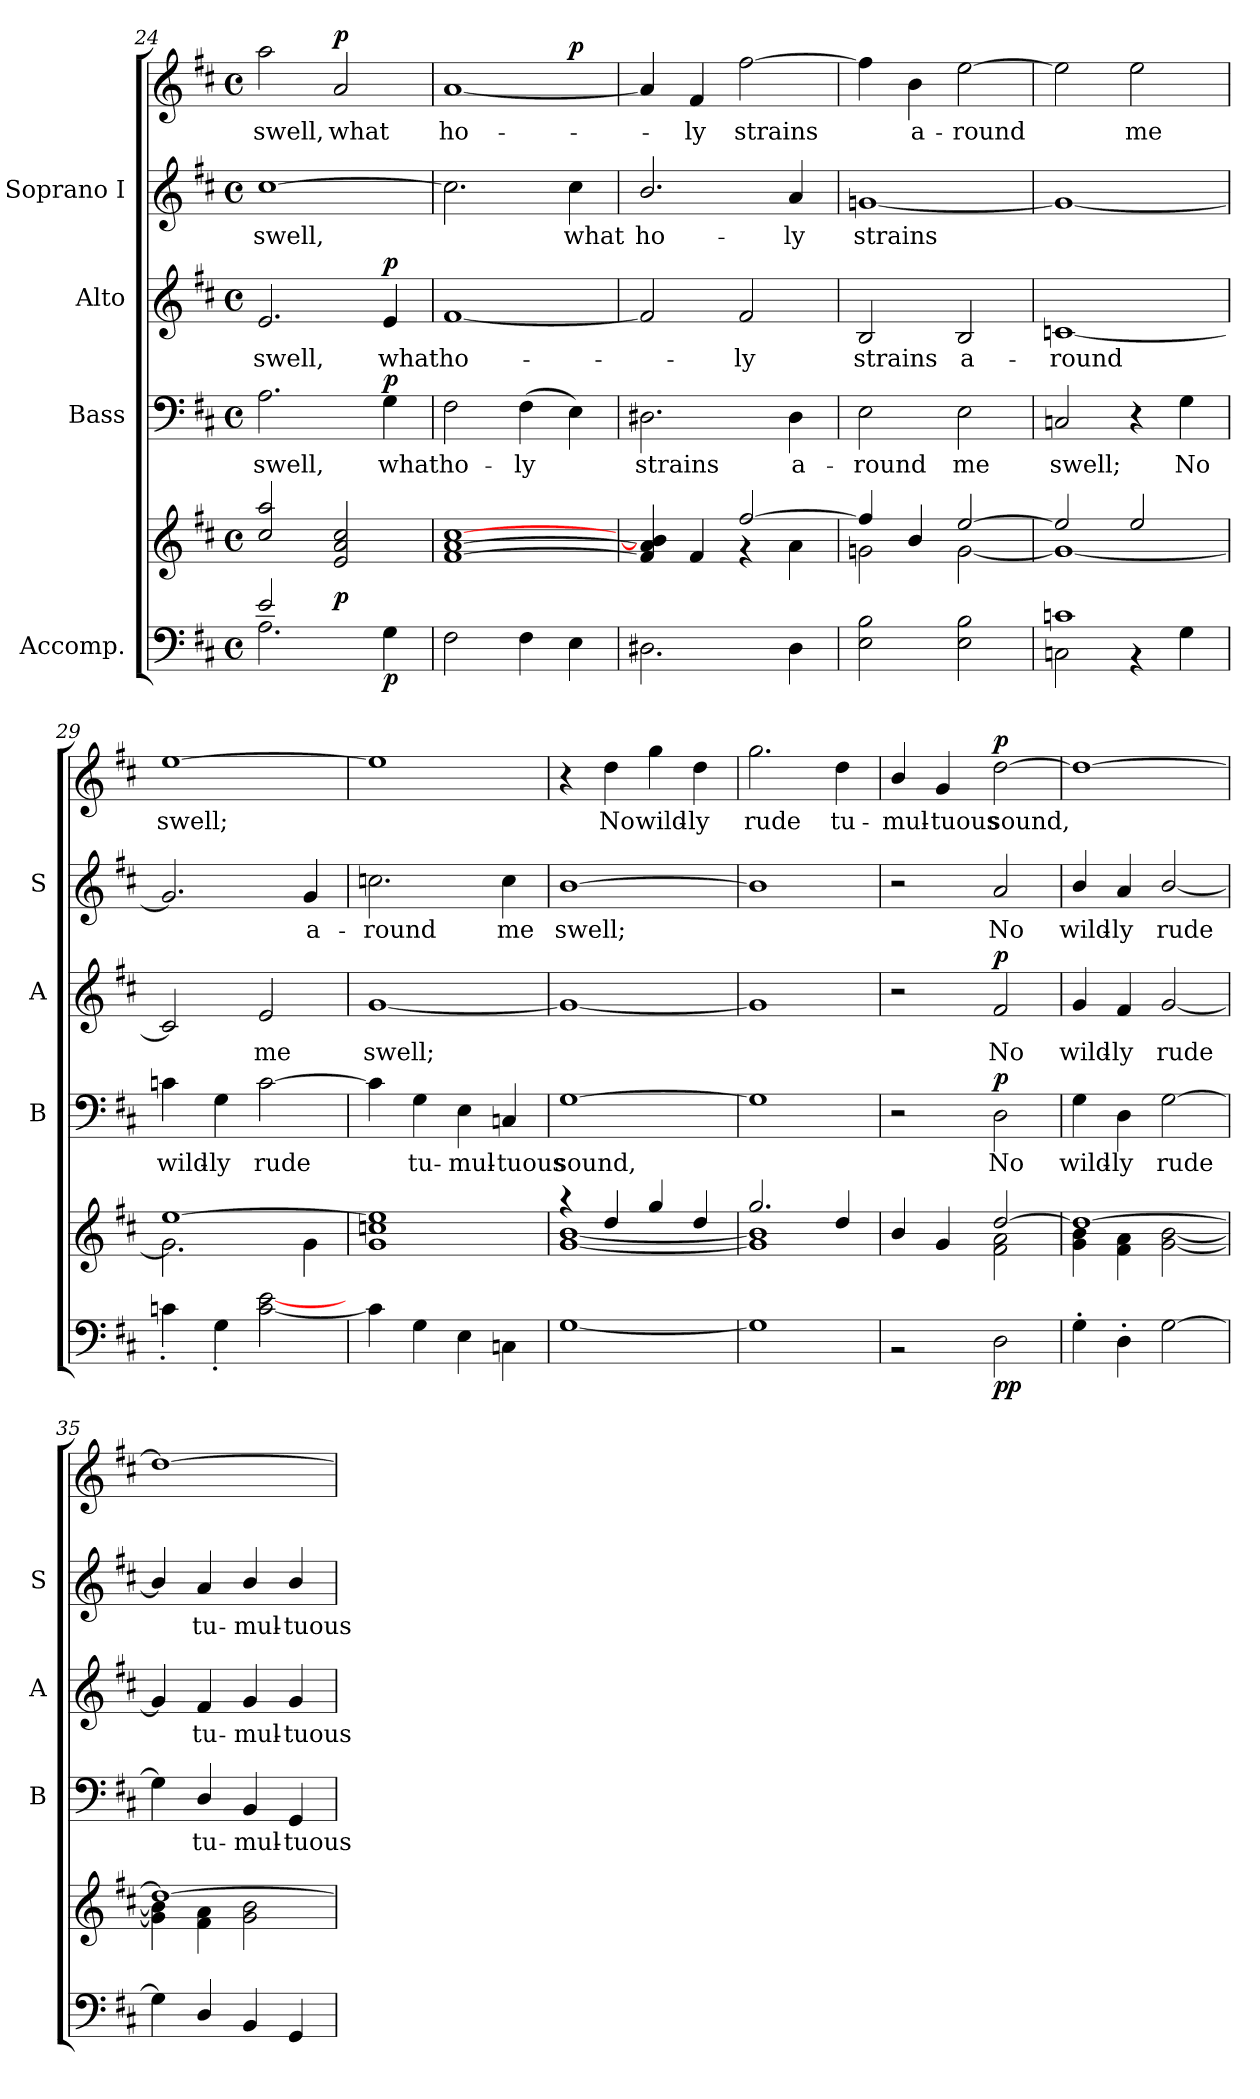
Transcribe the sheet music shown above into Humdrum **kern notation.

**kern	**kern	**dynam	**kern	**text	**dynam	**kern	**text	**dynam	**kern	**text	**kern	**text	**dynam
*part4	*part4	*part4	*part3	*part3	*part3	*part2	*part2	*part2	*part1	*part1	*part1	*part1	*part1
*staff6	*staff5	*staff5/6	*staff4	*staff4	*staff4	*staff3	*staff3	*staff3	*staff2	*staff2	*staff1	*staff1	*staff1/2
*I"Accomp.	*	*	*I"Bass	*	*	*I"Alto	*	*	*I"Soprano I	*	*	*	*
*	*	*	*I'B	*	*	*I'A	*	*	*I'S	*	*	*	*
*clefF4	*clefG2	*	*clefF4	*	*	*clefG2	*	*	*clefG2	*	*clefG2	*	*
*k[f#c#]	*k[f#c#]	*	*k[f#c#]	*	*	*k[f#c#]	*	*	*k[f#c#]	*	*k[f#c#]	*	*
*D:	*D:	*	*D:	*	*	*D:	*	*	*D:	*	*D:	*	*
*M4/4	*M4/4	*	*M4/4	*	*	*M4/4	*	*	*M4/4	*	*M4/4	*	*
*met(c)	*met(c)	*	*met(c)	*	*	*met(c)	*	*	*met(c)	*	*met(c)	*	*
=24	=24	=24	=24	=24	=24	=24	=24	=24	=24	=24	=24	=24	=24
*^	*^	*	*	*	*	*	*	*	*	*	*	*	*
!	!	!	!	!	!	!LO:LY:b	!	!	!LO:LY:b	!	!	!LO:LY:b	!	!LO:LY:b	!
2e/	2.A\	2cc# 2aa	1ryy	.	2.A	swell,	.	2.e	swell,	.	[1cc#	swell,	2aa	swell,	.
!	!	!	!	!LO:DY:b	!	!	!	!	!	!	!	!	!	!LO:LY:b	!LO:DY:b
2ryy	.	2e 2a 2cc#	.	p	.	.	.	.	.	.	.	.	2a	what	p
!	!	!	!	!LO:DY:b=2	!	!LO:LY:b	!LO:DY:b	!	!LO:LY:b	!LO:DY:b	!	!	!	!	!
.	4G\	.	.	p	4G	what	p	4e	what	p	.	.	.	.	.
=25	=25	=25	=25	=25	=25	=25	=25	=25	=25	=25	=25	=25	=25	=25	=25
!	!	!	!	!	!	!LO:LY:b	!	!	!LO:LY:b	!	!	!	!	!LO:LY:b	!
1ryy	2F#\	[1f# [1a [1cc#	1ryy	.	2F#	ho-	.	[1f#	ho-	.	2.cc#]	.	[1a	ho-	.
!	!	!	!	!	!	!LO:LY:b	!	!	!	!	!	!	!	!	!
.	4F#\	.	.	.	(>4F#	-ly	.	.	.	.	.	.	.	.	.
!	!	!	!	!	!	!	!	!	!	!	!	!LO:LY:b	!	!	!LO:DY:b=2
.	4E\	.	.	.	4E)	.	.	.	.	.	4cc#	what	.	.	p
=26	=26	=26	=26	=26	=26	=26	=26	=26	=26	=26	=26	=26	=26	=26	=26
!	!	!	!	!	!	!LO:LY:b	!	!	!	!	!	!LO:LY:b	!	!	!
1ryy	2.D#X\	4f#] 4a] 4b]	2ryy	.	2.D#X	strains	.	2f#]	.	.	2.b/	ho-	4a]	.	.
!	!	!	!	!	!	!	!	!	!	!	!	!	!	!LO:LY:b	!
.	.	4f#	.	.	.	.	.	.	.	.	.	.	4f#	ly	.
!	!	!	!	!	!	!	!	!	!LO:LY:b	!	!	!	!	!LO:LY:b	!
.	.	[2ff#/	4r	.	.	.	.	2f#	ly	.	.	.	[2ff#	strains	.
!	!	!	!	!	!	!LO:LY:b	!	!	!	!	!	!LO:LY:b	!	!	!
.	4D#\	.	4a\	.	4D#	a-	.	.	.	.	4a	-ly	.	.	.
!!LO:LB:g=z
=27	=27	=27	=27	=27	=27	=27	=27	=27	=27	=27	=27	=27	=27	=27	=27
!	!	!	!	!	!	!LO:LY:b	!	!	!LO:LY:b	!	!	!LO:LY:b	!	!	!
1ryy	2E\ 2B\	4ff#/]	2gn\	.	2E	-round	.	2B	strains	.	[1gn	strains	4ff#]	.	.
!	!	!	!	!	!	!	!	!	!	!	!	!	!	!LO:LY:b	!
.	.	4b/	.	.	.	.	.	.	.	.	.	.	4b	a-	.
!	!	!	!	!	!	!LO:LY:b	!	!	!LO:LY:b	!	!	!	!	!LO:LY:b	!
.	2E\ 2B\	[2ee/	[2g\	.	2E	me	.	2B	a-	.	.	.	[2ee	-round	.
=28	=28	=28	=28	=28	=28	=28	=28	=28	=28	=28	=28	=28	=28	=28	=28
!	!	!	!	!	!	!LO:LY:b	!	!	!LO:LY:b	!	!	!	!	!	!
1cn	2Cn\	2ee/]	1g\_	.	2Cn	swell;	.	[1cn	-round	.	1g_	.	2ee]	.	.
!	!	!	!	!	!	!	!	!	!	!	!	!	!	!LO:LY:b	!
.	4r	2ee/	.	.	4r	.	.	.	.	.	.	.	2ee	me	.
!	!	!	!	!	!	!LO:LY:b	!	!	!	!	!	!	!	!	!
.	4G\	.	.	.	4G	No	.	.	.	.	.	.	.	.	.
=29	=29	=29	=29	=29	=29	=29	=29	=29	=29	=29	=29	=29	=29	=29	=29
!	!	!	!	!	!	!LO:LY:b	!	!	!	!	!	!	!	!LO:LY:b	!
1ryy	4cn'\	[1ee/	2.g\]	.	4cn	wild-	.	2c]	.	.	2.g]	.	[1ee	swell;	.
!	!	!	!	!	!	!LO:LY:b	!	!	!	!	!	!	!	!	!
.	4G'\	.	.	.	4G	-ly	.	.	.	.	.	.	.	.	.
!	!	!	!	!	!	!LO:LY:b	!	!	!LO:LY:b	!	!	!	!	!	!
.	[2c\ [2e\	.	.	.	[2c	rude	.	2e	me	.	.	.	.	.	.
!	!	!	!	!	!	!	!	!	!	!	!	!LO:LY:b	!	!	!
.	.	.	4g\	.	.	.	.	.	.	.	4g	a-	.	.	.
=30	=30	=30	=30	=30	=30	=30	=30	=30	=30	=30	=30	=30	=30	=30	=30
!	!	!	!	!	!	!	!	!	!LO:LY:b	!	!	!LO:LY:b	!	!	!
1ryy	4c\]	1ee/]	1g\ 1ccn\	.	4c]	.	.	[1g	swell;	.	2.ccn	-round	1ee]	.	.
!	!	!	!	!	!	!LO:LY:b	!	!	!	!	!	!	!	!	!
.	4G\	.	.	.	4G	tu-	.	.	.	.	.	.	.	.	.
!	!	!	!	!	!	!LO:LY:b	!	!	!	!	!	!	!	!	!
.	4E\	.	.	.	4E	-mul-	.	.	.	.	.	.	.	.	.
!	!	!	!	!	!	!LO:LY:b	!	!	!	!	!	!LO:LY:b	!	!	!
.	4Cn\	.	.	.	4Cn	-tuous	.	.	.	.	4cc	me	.	.	.
=31	=31	=31	=31	=31	=31	=31	=31	=31	=31	=31	=31	=31	=31	=31	=31
!	!	!	!	!	!	!LO:LY:b	!	!	!	!	!	!LO:LY:b	!	!	!
1ryy	[1G\	4r	[1g\ [1b\	.	[1G	sound,	.	1g_	.	.	[1b	swell;	4r	.	.
!	!	!	!	!	!	!	!	!	!	!	!	!	!	!LO:LY:b	!
.	.	4dd/	.	.	.	.	.	.	.	.	.	.	4dd	No	.
!	!	!	!	!	!	!	!	!	!	!	!	!	!	!LO:LY:b	!
.	.	4gg/	.	.	.	.	.	.	.	.	.	.	4gg	wild-	.
!	!	!	!	!	!	!	!	!	!	!	!	!	!	!LO:LY:b	!
.	.	4dd/	.	.	.	.	.	.	.	.	.	.	4dd	-ly	.
=32	=32	=32	=32	=32	=32	=32	=32	=32	=32	=32	=32	=32	=32	=32	=32
!	!	!	!	!	!	!	!	!	!	!	!	!	!	!LO:LY:b	!
1ryy	1G\]	2.gg/	1g\] 1b\]	.	1G]	.	.	1g]	.	.	1b]	.	2.gg	rude	.
!	!	!	!	!	!	!	!	!	!	!	!	!	!	!LO:LY:b	!
.	.	4dd/	.	.	.	.	.	.	.	.	.	.	4dd	tu-	.
=33	=33	=33	=33	=33	=33	=33	=33	=33	=33	=33	=33	=33	=33	=33	=33
!	!	!	!	!	!	!	!	!	!	!	!	!	!	!LO:LY:b	!
1ryy	2r	4b/	2ryy	.	2r	.	.	2r	.	.	2r	.	4b/	-mul-	.
!	!	!	!	!	!	!	!	!	!	!	!	!	!	!LO:LY:b	!
.	.	4g/	.	.	.	.	.	.	.	.	.	.	4g	-tuous	.
!	!	!	!	!LO:DY:b=2	!	!LO:LY:b	!	!	!LO:LY:b	!	!	!LO:LY:b	!	!LO:LY:b	!
!	!	!	!	!LO:DY:n=1:b	!	!	!LO:DY:b	!	!	!LO:DY:b	!	!	!	!	!LO:DY:b=2
.	2D\	[2dd/	2f#\ 2a\	p p	2D	No	p	2f#	No	p	2a	No	[2dd	sound,	p
!!LO:LB:g=z
=34	=34	=34	=34	=34	=34	=34	=34	=34	=34	=34	=34	=34	=34	=34	=34
!	!	!	!	!	!	!LO:LY:b	!	!	!LO:LY:b	!	!	!LO:LY:b	!	!	!
*v	*v	*	*	*	*	*	*	*	*	*	*	*	*	*	*
4G'	1dd_	4g\ 4b\	.	4G	wild-	.	4g/	wild-	.	4b/	wild-	1dd_	.	.
!	!	!	!	!	!LO:LY:b	!	!	!LO:LY:b	!	!	!LO:LY:b	!	!	!
4D'	.	4f#\ 4a\	.	4D	-ly	.	4f#	-ly	.	4a	-ly	.	.	.
!	!	!	!	!	!LO:LY:b	!	!	!LO:LY:b	!	!	!LO:LY:b	!	!	!
[2G	.	[2g\ [2b\	.	[2G	rude	.	[2g/	rude	.	[2b/	rude	.	.	.
=35	=35	=35	=35	=35	=35	=35	=35	=35	=35	=35	=35	=35	=35	=35
4G]	1dd_	4g\] 4b\]	.	4G]	.	.	4g/]	.	.	4b/]	.	1dd_	.	.
!	!	!	!	!	!LO:LY:b	!	!	!LO:LY:b	!	!	!LO:LY:b	!	!	!
4D/	.	4f#\ 4a\	.	4D/	tu-	.	4f#	tu-	.	4a	tu-	.	.	.
!	!	!	!	!	!LO:LY:b	!	!	!LO:LY:b	!	!	!LO:LY:b	!	!	!
4BB	.	2g\ 2b\	.	4BB	-mul-	.	4g/	-mul-	.	4b/	-mul-	.	.	.
!	!	!	!	!	!LO:LY:b	!	!	!LO:LY:b	!	!	!LO:LY:b	!	!	!
4GG	.	.	.	4GG	-tuous	.	4g/	-tuous	.	4b/	-tuous	.	.	.
*	*v	*v	*	*	*	*	*	*	*	*	*	*	*	*
=	=	=	=	=	=	=	=	=	=	=	=	=	=
*-	*-	*-	*-	*-	*-	*-	*-	*-	*-	*-	*-	*-	*-
